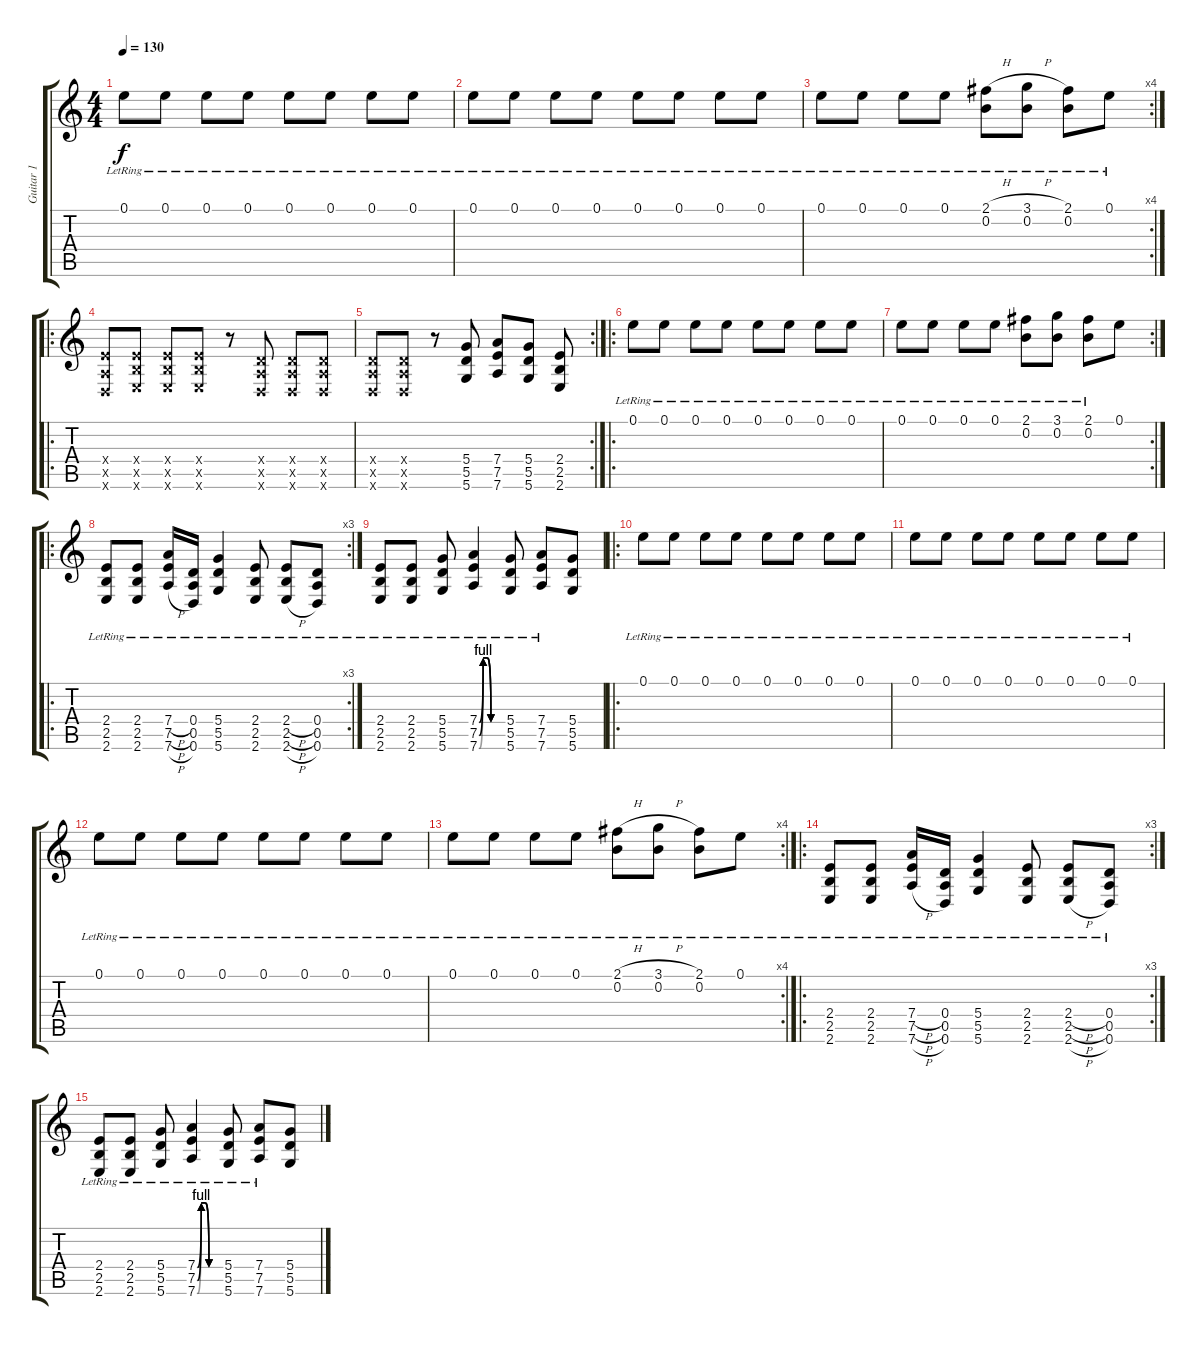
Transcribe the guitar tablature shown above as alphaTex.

\track ("Guitar 1" "Guitar 1") {instrument distortionguitar}
\staff {score tabs}
\tuning (E4 B3 G3 D3 A2 D2) {hide}
\ts (4 4)
\tempo 130
\clef g2
\ks c
0.1{lr}.8{dy f} 0.1{lr}.8 0.1{lr}.8 0.1{lr}.8 0.1{lr}.8 0.1{lr}.8 0.1{lr}.8 0.1{lr}.8 |
0.1{lr}.8 0.1{lr}.8 0.1{lr}.8 0.1{lr}.8 0.1{lr}.8 0.1{lr}.8 0.1{lr}.8 0.1{lr}.8 |
\rc 4
0.1{lr}.8 0.1{lr}.8 0.1{lr}.8 0.1{lr}.8 (2.1{h lr} 0.2{lr}).8 (3.1{h lr} 0.2{lr}).8 (2.1{lr} 0.2{lr}).8 0.1{lr}.8 |
\ro
(2.4{x} 0.5{x} 0.6{x}).8 (2.4{x} 2.5{x} 2.6{x}).8 (2.4{x} 2.5{x} 2.6{x}).8 (2.4{x} 2.5{x} 2.6{x}).8 r.8 (0.4{x} 0.5{x} 0.6{x}).8 (0.4{x} 0.5{x} 0.6{x}).8 (0.4{x} 0.5{x} 0.6{x}).8 |
\rc 2
(0.4{x} 0.5{x} 0.6{x}).8 (0.4{x} 0.5{x} 0.6{x}).8 r.8 (5.4 5.5 5.6).8 (7.4 7.5 7.6).8 (5.4 5.5 5.6).8 (2.4 2.5 2.6).8 |
\ro
0.1{lr}.8 0.1{lr}.8 0.1{lr}.8 0.1{lr}.8 0.1{lr}.8 0.1{lr}.8 0.1{lr}.8 0.1{lr}.8 |
\rc 2
0.1{lr}.8 0.1{lr}.8 0.1{lr}.8 0.1{lr}.8 (2.1{lr} 0.2{lr}).8 (3.1{lr} 0.2{lr}).8 (2.1{lr} 0.2{lr}).8 0.1.8 |
\ro
\rc 3
(2.4{lr} 2.5{lr} 2.6{lr}).8 (2.4{lr} 2.5{lr} 2.6{lr}).8 (7.4{h lr} 7.5{h lr} 7.6{h lr}).16 (0.4{lr} 0.5{lr} 0.6{lr}).16 (5.4{lr} 5.5{lr} 5.6{lr}).4 (2.4{lr} 2.5{lr} 2.6{lr}).8 (2.4{h lr} 2.5{h lr} 2.6{h lr}).8 (0.4{lr} 0.5{lr} 0.6{lr}).8 |
(2.4{lr} 2.5{lr} 2.6{lr}).8 (2.4{lr} 2.5{lr} 2.6{lr}).8 (5.4{lr} 5.5{lr} 5.6{lr}).8 (7.4{be (custom 0 0 10 4 20 4 30 0 60 0) lr} 7.5{be (custom 0 0 10 4 20 4 30 0 60 0) lr} 7.6{be (custom 0 0 10 4 20 4 30 0 60 0) lr}).4 (5.4{lr} 5.5{lr} 5.6{lr}).8 (7.4{lr} 7.5{lr} 7.6{lr}).8 (5.4 5.5 5.6).8 |
\ro
0.1{lr}.8 0.1{lr}.8 0.1{lr}.8 0.1{lr}.8 0.1{lr}.8 0.1{lr}.8 0.1{lr}.8 0.1{lr}.8 |
0.1{lr}.8 0.1{lr}.8 0.1{lr}.8 0.1{lr}.8 0.1{lr}.8 0.1{lr}.8 0.1{lr}.8 0.1{lr}.8 |
0.1{lr}.8 0.1{lr}.8 0.1{lr}.8 0.1{lr}.8 0.1{lr}.8 0.1{lr}.8 0.1{lr}.8 0.1{lr}.8 |
\rc 4
0.1{lr}.8 0.1{lr}.8 0.1{lr}.8 0.1{lr}.8 (2.1{h lr} 0.2{lr}).8 (3.1{h lr} 0.2{lr}).8 (2.1{lr} 0.2{lr}).8 0.1{lr}.8 |
\ro
\rc 3
(2.4{lr} 2.5{lr} 2.6{lr}).8 (2.4{lr} 2.5{lr} 2.6{lr}).8 (7.4{h lr} 7.5{h lr} 7.6{h lr}).16 (0.4{lr} 0.5{lr} 0.6{lr}).16 (5.4{lr} 5.5{lr} 5.6{lr}).4 (2.4{lr} 2.5{lr} 2.6{lr}).8 (2.4{h lr} 2.5{h lr} 2.6{h lr}).8 (0.4{lr} 0.5{lr} 0.6{lr}).8 |
(2.4{lr} 2.5{lr} 2.6{lr}).8 (2.4{lr} 2.5{lr} 2.6{lr}).8 (5.4{lr} 5.5{lr} 5.6{lr}).8 (7.4{be (custom 0 0 10 4 20 4 30 0 60 0) lr} 7.5{be (custom 0 0 10 4 20 4 30 0 60 0) lr} 7.6{be (custom 0 0 10 4 20 4 30 0 60 0) lr}).4 (5.4{lr} 5.5{lr} 5.6{lr}).8 (7.4{lr} 7.5{lr} 7.6{lr}).8 (5.4 5.5 5.6).8
